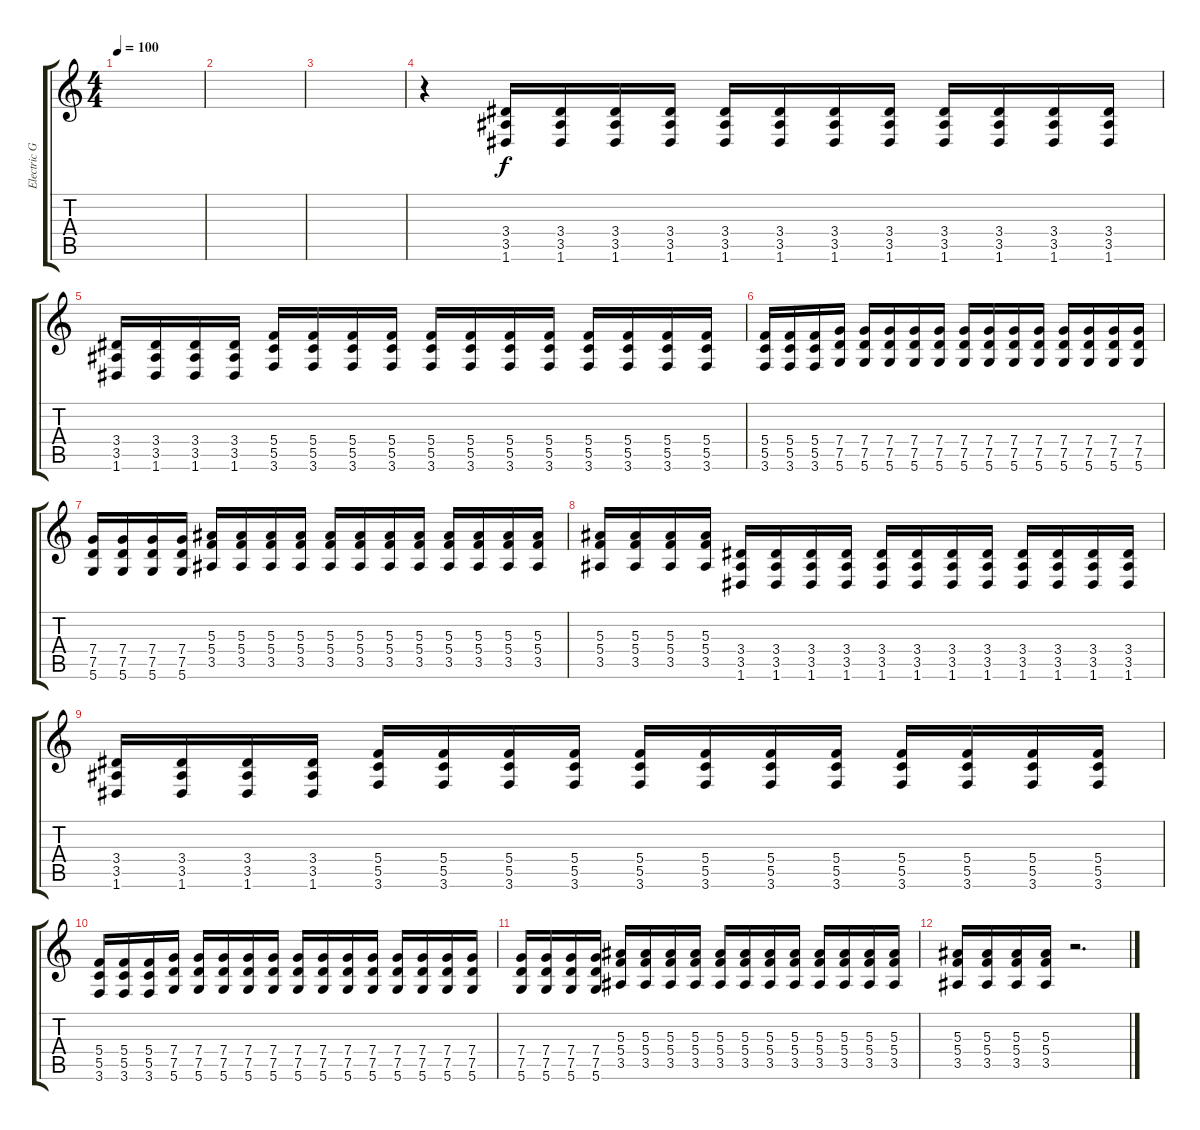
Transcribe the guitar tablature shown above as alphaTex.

\track ("Electric Guitar Rythm" "Electric G") {instrument overdrivenguitar}
\staff {score tabs}
\tuning (D4 A3 F3 C3 G2 D2) {hide}
\ts (4 4)
\tempo 100
\clef g2
\ks c
|
|
|
r.4 (3.4 3.5 1.6).16 (3.4 3.5 1.6).16 (3.4 3.5 1.6).16 (3.4 3.5 1.6).16 (3.4 3.5 1.6).16 (3.4 3.5 1.6).16 (3.4 3.5 1.6).16 (3.4 3.5 1.6).16 (3.4 3.5 1.6).16 (3.4 3.5 1.6).16 (3.4 3.5 1.6).16 (3.4 3.5 1.6).16 |
(3.4 3.5 1.6).16 (3.4 3.5 1.6).16 (3.4 3.5 1.6).16 (3.4 3.5 1.6).16 (5.4 5.5 3.6).16 (5.4 5.5 3.6).16 (5.4 5.5 3.6).16 (5.4 5.5 3.6).16 (5.4 5.5 3.6).16 (5.4 5.5 3.6).16 (5.4 5.5 3.6).16 (5.4 5.5 3.6).16 (5.4 5.5 3.6).16 (5.4 5.5 3.6).16 (5.4 5.5 3.6).16 (5.4 5.5 3.6).16 |
(5.4 5.5 3.6).16 (5.4 5.5 3.6).16 (5.4 5.5 3.6).16 (7.4 7.5 5.6).16 (7.4 7.5 5.6).16 (7.4 7.5 5.6).16 (7.4 7.5 5.6).16 (7.4 7.5 5.6).16 (7.4 7.5 5.6).16 (7.4 7.5 5.6).16 (7.4 7.5 5.6).16 (7.4 7.5 5.6).16 (7.4 7.5 5.6).16 (7.4 7.5 5.6).16 (7.4 7.5 5.6).16 (7.4 7.5 5.6).16 |
(7.4 7.5 5.6).16 (7.4 7.5 5.6).16 (7.4 7.5 5.6).16 (7.4 7.5 5.6).16 (5.3 5.4 3.5).16 (5.3 5.4 3.5).16 (5.3 5.4 3.5).16 (5.3 5.4 3.5).16 (5.3 5.4 3.5).16 (5.3 5.4 3.5).16 (5.3 5.4 3.5).16 (5.3 5.4 3.5).16 (5.3 5.4 3.5).16 (5.3 5.4 3.5).16 (5.3 5.4 3.5).16 (5.3 5.4 3.5).16 |
(5.3 5.4 3.5).16 (5.3 5.4 3.5).16 (5.3 5.4 3.5).16 (5.3 5.4 3.5).16 (3.4 3.5 1.6).16 (3.4 3.5 1.6).16 (3.4 3.5 1.6).16 (3.4 3.5 1.6).16 (3.4 3.5 1.6).16 (3.4 3.5 1.6).16 (3.4 3.5 1.6).16 (3.4 3.5 1.6).16 (3.4 3.5 1.6).16 (3.4 3.5 1.6).16 (3.4 3.5 1.6).16 (3.4 3.5 1.6).16 |
(3.4 3.5 1.6).16 (3.4 3.5 1.6).16 (3.4 3.5 1.6).16 (3.4 3.5 1.6).16 (5.4 5.5 3.6).16 (5.4 5.5 3.6).16 (5.4 5.5 3.6).16 (5.4 5.5 3.6).16 (5.4 5.5 3.6).16 (5.4 5.5 3.6).16 (5.4 5.5 3.6).16 (5.4 5.5 3.6).16 (5.4 5.5 3.6).16 (5.4 5.5 3.6).16 (5.4 5.5 3.6).16 (5.4 5.5 3.6).16 |
(5.4 5.5 3.6).16 (5.4 5.5 3.6).16 (5.4 5.5 3.6).16 (7.4 7.5 5.6).16 (7.4 7.5 5.6).16 (7.4 7.5 5.6).16 (7.4 7.5 5.6).16 (7.4 7.5 5.6).16 (7.4 7.5 5.6).16 (7.4 7.5 5.6).16 (7.4 7.5 5.6).16 (7.4 7.5 5.6).16 (7.4 7.5 5.6).16 (7.4 7.5 5.6).16 (7.4 7.5 5.6).16 (7.4 7.5 5.6).16 |
(7.4 7.5 5.6).16 (7.4 7.5 5.6).16 (7.4 7.5 5.6).16 (7.4 7.5 5.6).16 (5.3 5.4 3.5).16 (5.3 5.4 3.5).16 (5.3 5.4 3.5).16 (5.3 5.4 3.5).16 (5.3 5.4 3.5).16 (5.3 5.4 3.5).16 (5.3 5.4 3.5).16 (5.3 5.4 3.5).16 (5.3 5.4 3.5).16 (5.3 5.4 3.5).16 (5.3 5.4 3.5).16 (5.3 5.4 3.5).16 |
(5.3 5.4 3.5).16 (5.3 5.4 3.5).16 (5.3 5.4 3.5).16 (5.3 5.4 3.5).16 r.2{d}
